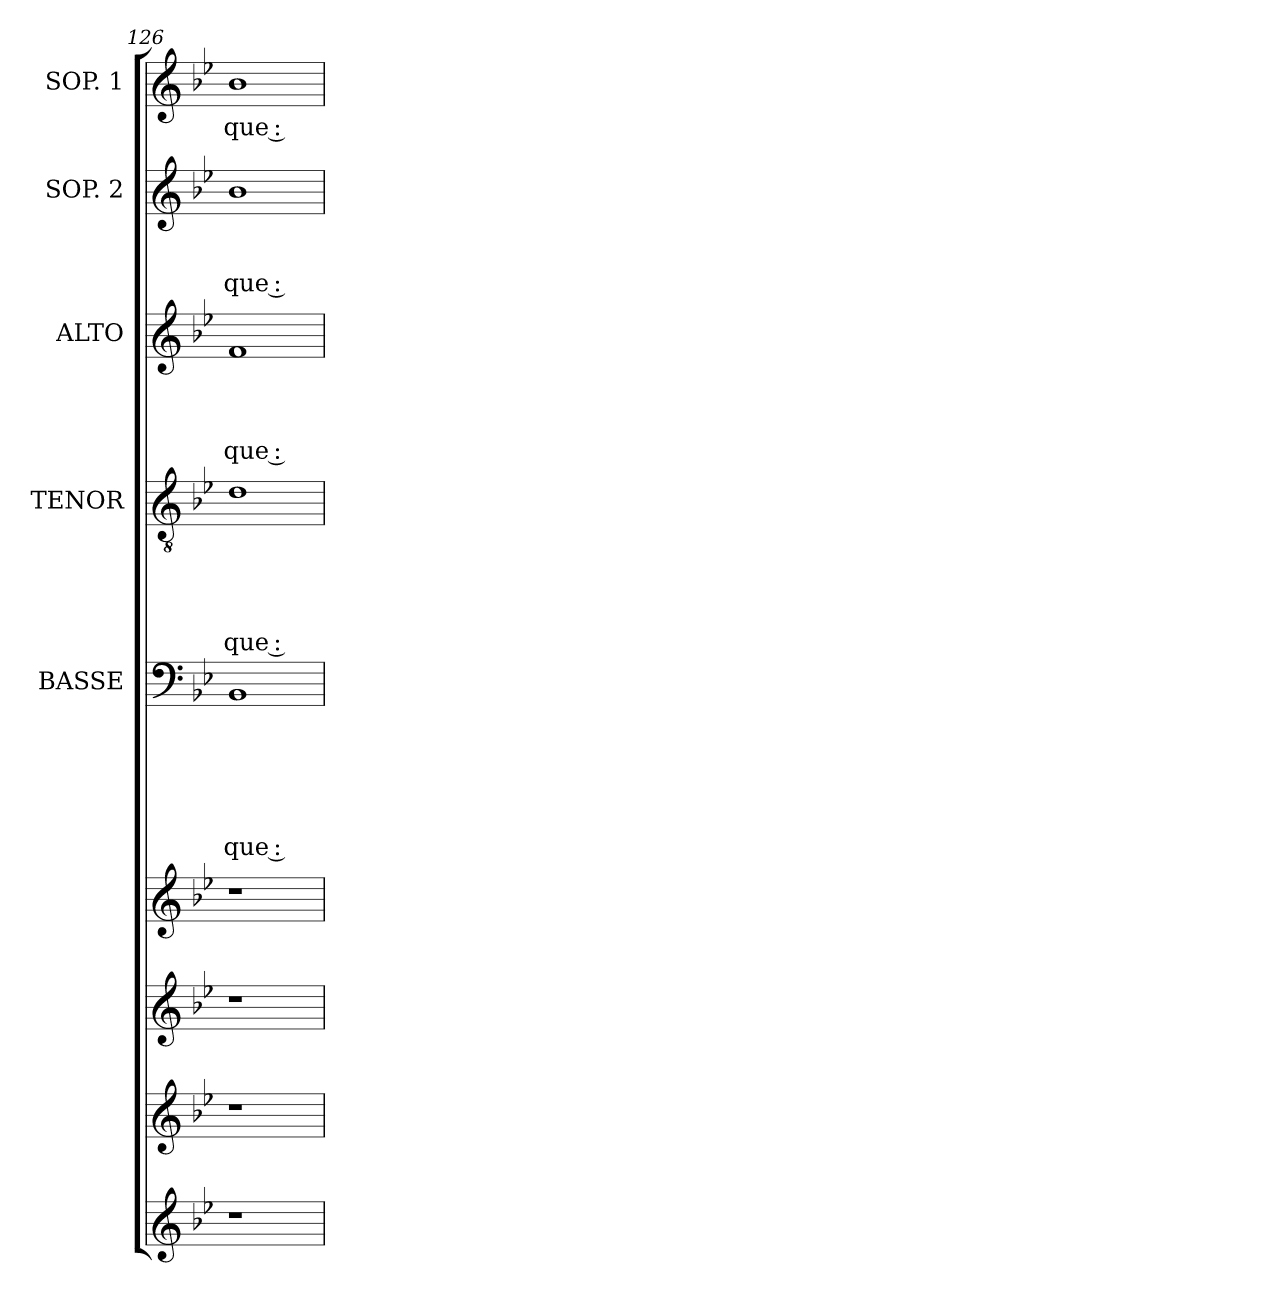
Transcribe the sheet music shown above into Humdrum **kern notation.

**kern	**kern	**kern	**kern	**kern	**text	**text	**text	**text	**text	**text	**kern	**text	**text	**text	**text	**text	**kern	**text	**text	**text	**text	**kern	**text	**text	**text	**kern	**text
*part9	*part8	*part7	*part6	*part5	*part5	*part5	*part5	*part5	*part5	*part5	*part4	*part4	*part4	*part4	*part4	*part4	*part3	*part3	*part3	*part3	*part3	*part2	*part2	*part2	*part2	*part1	*part1
*staff9	*staff8	*staff7	*staff6	*staff5	*staff5	*staff5	*staff5	*staff5	*staff5	*staff5	*staff4	*staff4	*staff4	*staff4	*staff4	*staff4	*staff3	*staff3	*staff3	*staff3	*staff3	*staff2	*staff2	*staff2	*staff2	*staff1	*staff1
*	*	*	*	*I"BASSE	*	*	*	*	*	*	*I"TENOR	*	*	*	*	*	*I"ALTO	*	*	*	*	*I"SOP. 2	*	*	*	*I"SOP. 1	*
*	*	*	*	*I'BAS.	*	*	*	*	*	*	*I'TEN.	*	*	*	*	*	*I'ALT.	*	*	*	*	*I'SOP. 2	*	*	*	*I'SOP. 1	*
*clefG2	*clefG2	*clefG2	*clefG2	*clefF4	*	*	*	*	*	*	*clefGv2	*	*	*	*	*	*clefG2	*	*	*	*	*clefG2	*	*	*	*clefG2	*
*k[b-e-]	*k[b-e-]	*k[b-e-]	*k[b-e-]	*k[b-e-]	*	*	*	*	*	*	*k[b-e-]	*	*	*	*	*	*k[b-e-]	*	*	*	*	*k[b-e-]	*	*	*	*k[b-e-]	*
*B-:	*B-:	*B-:	*B-:	*B-:	*	*	*	*	*	*	*B-:	*	*	*	*	*	*B-:	*	*	*	*	*B-:	*	*	*	*B-:	*
=126	=126	=126	=126	=126	=126	=126	=126	=126	=126	=126	=126	=126	=126	=126	=126	=126	=126	=126	=126	=126	=126	=126	=126	=126	=126	=126	=126
!	!	!	!	!	!	!	!	!	!	!LO:LY:b	!	!	!	!	!	!LO:LY:b	!	!	!	!	!LO:LY:b	!	!	!	!LO:LY:b	!	!LO:LY:b
1r	1r	1r	1r	1BB-	.	.	.	.	.	-que :	1d	.	.	.	.	-que :	1f	.	.	.	-que :	1b-	.	.	-que :	1b-	-que :
=	=	=	=	=	=	=	=	=	=	=	=	=	=	=	=	=	=	=	=	=	=	=	=	=	=	=	=
*-	*-	*-	*-	*-	*-	*-	*-	*-	*-	*-	*-	*-	*-	*-	*-	*-	*-	*-	*-	*-	*-	*-	*-	*-	*-	*-	*-
